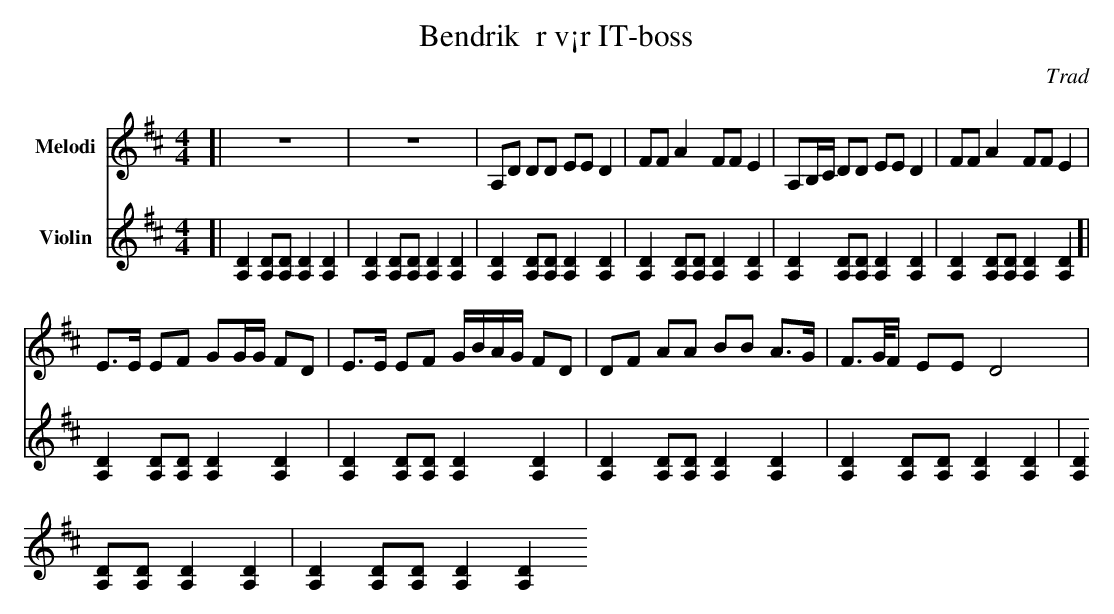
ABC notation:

X:1
T:Bendrik  r v¡r IT-boss
O:Trad
M:4/4
L:1/8
K:D
V:V1 name=Melodi
V:V2 name=Violin
%%score V1 V2
[V:V1][|z8 | z8 | A,D DD EE D2 | FF A2 FF E2 | A,B,/C/ DD EE D2 | FF A2 FF E2 |
[V:V2][|[A,D]2 [A,D][A,D] [A,D]2 [A,D]2 |[A,D]2 [A,D][A,D] [A,D]2 [A,D]2 | [A,D]2 [A,D][A,D] [A,D]2 [A,D]2 | [A,D]2 [A,D][A,D] [A,D]2 [A,D]2 | [A,D]2 [A,D][A,D] [A,D]2 [A,D]2 | [A,D]2 [A,D][A,D] [A,D]2 [A,D]2
[V:V1]E>E EF GG/G/ FD | E>E EF G/B/A/G/ FD  |  DF AA BB A>G | F>G/F/ EE D4 |
[V:V2][|[A,D]2 [A,D][A,D] [A,D]2 [A,D]2 |[A,D]2 [A,D][A,D] [A,D]2 [A,D]2 | [A,D]2 [A,D][A,D] [A,D]2 [A,D]2 | [A,D]2 [A,D][A,D] [A,D]2 [A,D]2 | [A,D]2 [A,D][A,D] [A,D]2 [A,D]2 | [A,D]2 [A,D][A,D] [A,D]2 [A,D]2
